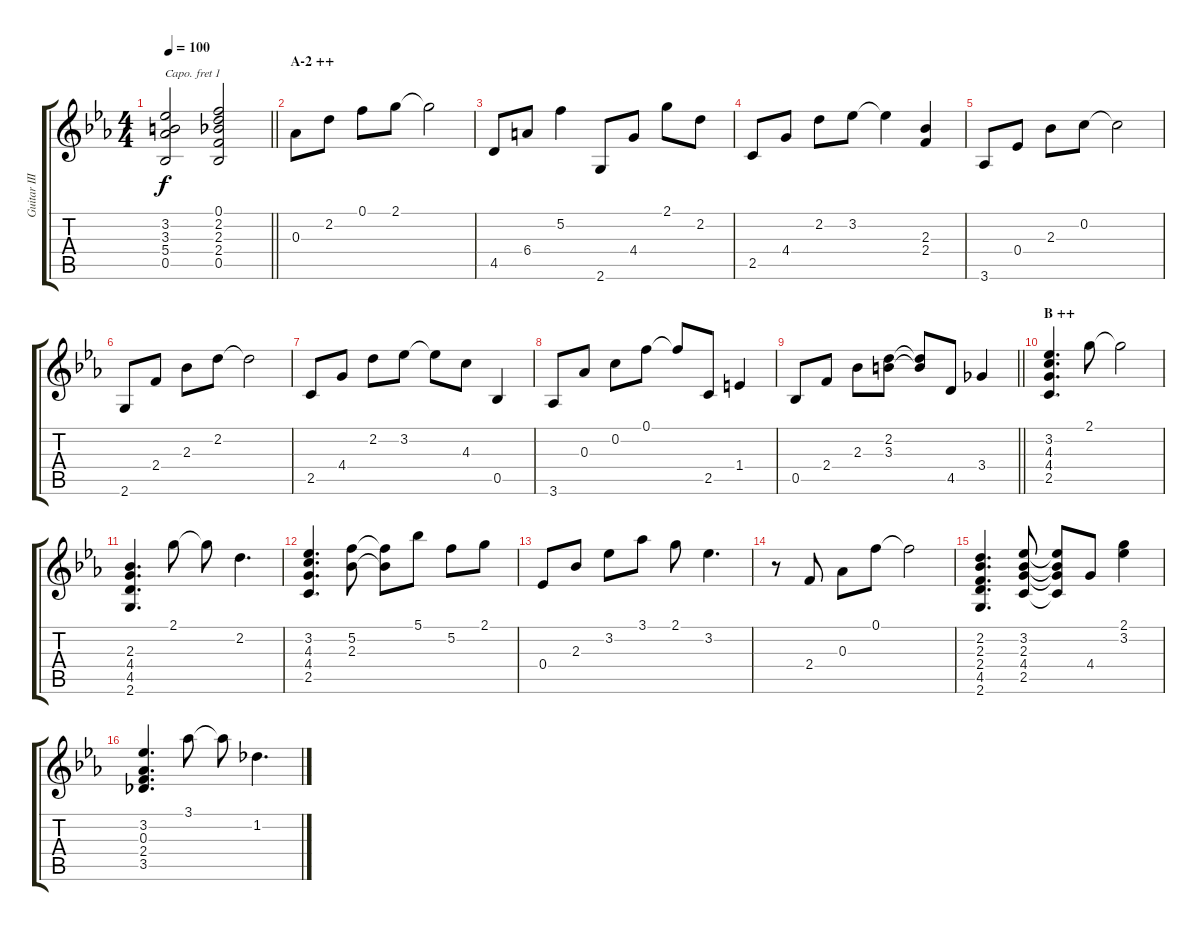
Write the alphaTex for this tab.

\track ("Guitar III (Hirasawa Yui)" "Guitar III") {instrument acousticguitarsteel}
\staff {score tabs}
\capo 1
\tuning (E4 B3 G3 D3 A2 E2) {hide}
\ts (4 4)
\tempo 100
\clef g2
\barLineRight lightlight
\ks eb
(3.2 3.3 5.4 0.5).2{dy f} (0.1 2.2 2.3 2.4 0.5).2 |
\section ("" "A-2 ++")
0.3.8 2.2.8 0.1.8 2.1.8 2.1{t}.2 |
4.5.8 6.4.8 5.2.4 2.6.8 4.4.8 2.1.8 2.2.8 |
2.5.8 4.4.8 2.2.8 3.2.8 3.2{t}.4 (2.3 2.4).4 |
3.6.8 0.4.8 2.3.8 0.2.8 0.2{t}.2 |
2.6.8 2.4.8 2.3.8 2.2.8 2.2{t}.2 |
2.5.8 4.4.8 2.2.8 3.2.8 3.2{t}.8 4.3.8 0.5.4 |
3.6.8 0.3.8 0.2.8 0.1.8 0.1{t}.8 2.5.8 1.4.4 |
\barLineRight lightlight
0.5.8 2.4.8 2.3.8 (2.2 3.3).8 (2.2{t} 3.3{t}).8 4.5.8 3.4.4 |
\section ("" "B ++")
(3.2 4.3 4.4 2.5).4{d} 2.1.8 2.1{t}.2 |
(2.3 4.4 4.5 2.6).4{d} 2.1.8 2.1{t}.8 2.2.4{d} |
(3.2 4.3 4.4 2.5).4{d} (5.2 2.3).8 (5.2{t} 2.3{t}).8 5.1.8 5.2.8 2.1.8 |
0.4.8 2.3.8 3.2.8 3.1.8 2.1.8 3.2.4{d} |
r.8 2.4.8 0.3.8 0.1.8 0.1{t}.2 |
(2.2 2.3 2.4 4.5 2.6).4{d} (3.2 2.3 4.4 2.5).8 (3.2{t} 2.3{t} 4.4{t} 2.5{t}).8 4.4.8 (2.1 3.2).4 |
(3.2 0.3 2.4 3.5).4{d} 3.1.8 3.1{t}.8 1.2.4{d}
